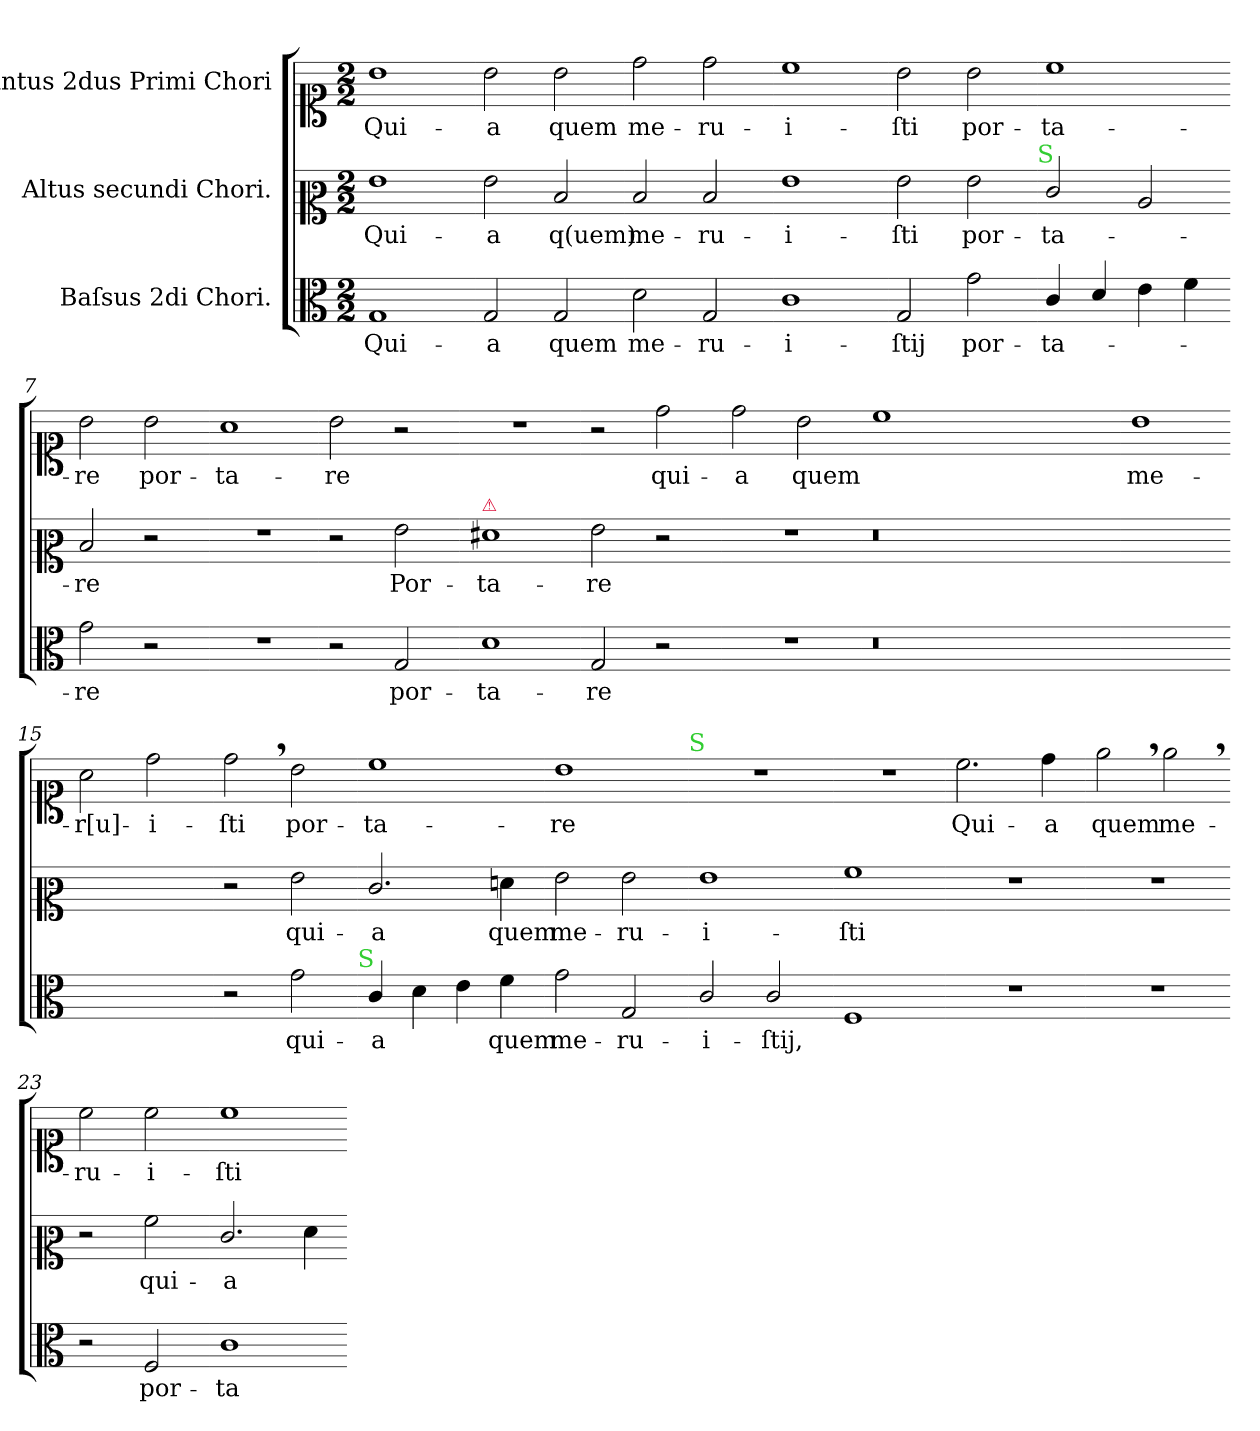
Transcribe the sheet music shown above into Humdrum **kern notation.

**kern	**text	**kern	**text	**kern	**text
*part3	*part3	*part2	*part2	*part1	*part1
*staff3	*staff3	*staff2	*staff2	*staff1	*staff1
*I"Baſsus 2di Chori.	*	*I"Altus secundi Chori.	*	*I"Cantus 2dus Primi Chori	*
*clefC3	*	*clefC2	*	*clefC1	*
*k[]	*	*k[]	*	*k[]	*
*M2/2	*	*M2/2	*	*M2/2	*
=1	=1	=1	=1	=1	=1
1G	Qui-	1g	Qui-	1b	Qui-
=2-	=2-	=2-	=2-	=2-	=2-
2G/	-a	2g\	-a	2b\	-a
2G/	quem	2d/	q(uem)	2b\	quem
=3-	=3-	=3-	=3-	=3-	=3-
2d\	me-	2d/	me-	2dd\	me-
2G/	-ru-	2d/	-ru-	2dd\	-ru-
=4-	=4-	=4-	=4-	=4-	=4-
1c	-i-	1g	-i-	1cc	-i-
=5-	=5-	=5-	=5-	=5-	=5-
2G/	-ſtij	2g\	-ſti	2b\	-ſti
2g\	por-	2g\	por-	2b\	por-
!	!	!LO:TX:a:color=limegreen:t=S	!	!	!
=6-	=6-	=6-	=6-	=6-	=6-
4c/	-ta-	2e/	-ta-	1cc	-ta-
4d/	.	.	.	.	.
4e\	.	2c/	.	.	.
4f\	.	.	.	.	.
=7-	=7-	=7-	=7-	=7-	=7-
2g\	-re	2d/	-re	2b\	-re
2r	.	2r	.	2b\	por-
=8-	=8-	=8-	=8-	=8-	=8-
1r	.	1r	.	1a	-ta-
=9-	=9-	=9-	=9-	=9-	=9-
2r	.	2r	.	2b\	-re
2G/	por-	2g\	Por-	2r	.
=10-	=10-	=10-	=10-	=10-	=10-
!	!	!LO:TX:a:color=crimson:t=⚠	!	!	!
1d	-ta-	1f#X	-ta-	1r	.
=11-	=11-	=11-	=11-	=11-	=11-
2G/	-re	2g\	-re	2r	.
2r	.	2r	.	2dd\	qui-
=12-	=12-	=12-	=12-	=12-	=12-
1r	.	1r	.	2dd\	-a
.	.	.	.	2b\	quem
=13-	=13-	=13-	=13-	=13-	=13-
0.r	.	0.r	.	1cc	.
.	.	.	.	0ryy	.
=14-	=14-	=14-	=14-	=14-	=14-
1ryy	.	1ryy	.	1b	me-
=15-	=15-	=15-	=15-	=15-	=15-
1ryy	.	1ryy	.	2a\	-r[u]-
.	.	.	.	2dd\	-i-
=16-	=16-	=16-	=16-	=16-	=16-
2r	.	2r	.	2dd,<\	-ſti
2g\	qui-	2g\	qui-	2b\	por-
!LO:TX:a:color=limegreen:t=S	!	!	!	!	!
=17-	=17-	=17-	=17-	=17-	=17-
4c/	-a	2.e/	-a	1cc	-ta-
4d\	.	.	.	.	.
4e\	.	.	.	.	.
4f\	quem	4fn\	quem	.	.
=18-	=18-	=18-	=18-	=18-	=18-
2g\	me-	2g\	me-	1b	-re
2G/	-ru-	2g\	-ru-	.	.
!	!	!	!	!LO:TX:a:color=limegreen:t=S	!
=19-	=19-	=19-	=19-	=19-	=19-
2c/	-i-	1g	-i-	1r	.
2c/	-ſtij,	.	.	.	.
=20-	=20-	=20-	=20-	=20-	=20-
1F	.	1a	-ſti	1r	.
=21-	=21-	=21-	=21-	=21-	=21-
1r	.	1r	.	2.cc\	Qui-
.	.	.	.	4dd\	-a
=22-	=22-	=22-	=22-	=22-	=22-
1r	.	1r	.	2ee,<\	quem
.	.	.	.	2ee,<\	me-
=23-	=23-	=23-	=23-	=23-	=23-
2r	.	2r	.	2cc\	-ru-
2F/	por-	2a\	qui-	2cc\	-i-
=24-	=24-	=24-	=24-	=24-	=24-
1c	-ta-	2.e/	-a	1cc	-ſti
.	.	4f\	.	.	.
=-	=-	=-	=-	=-	=-
*-	*-	*-	*-	*-	*-
